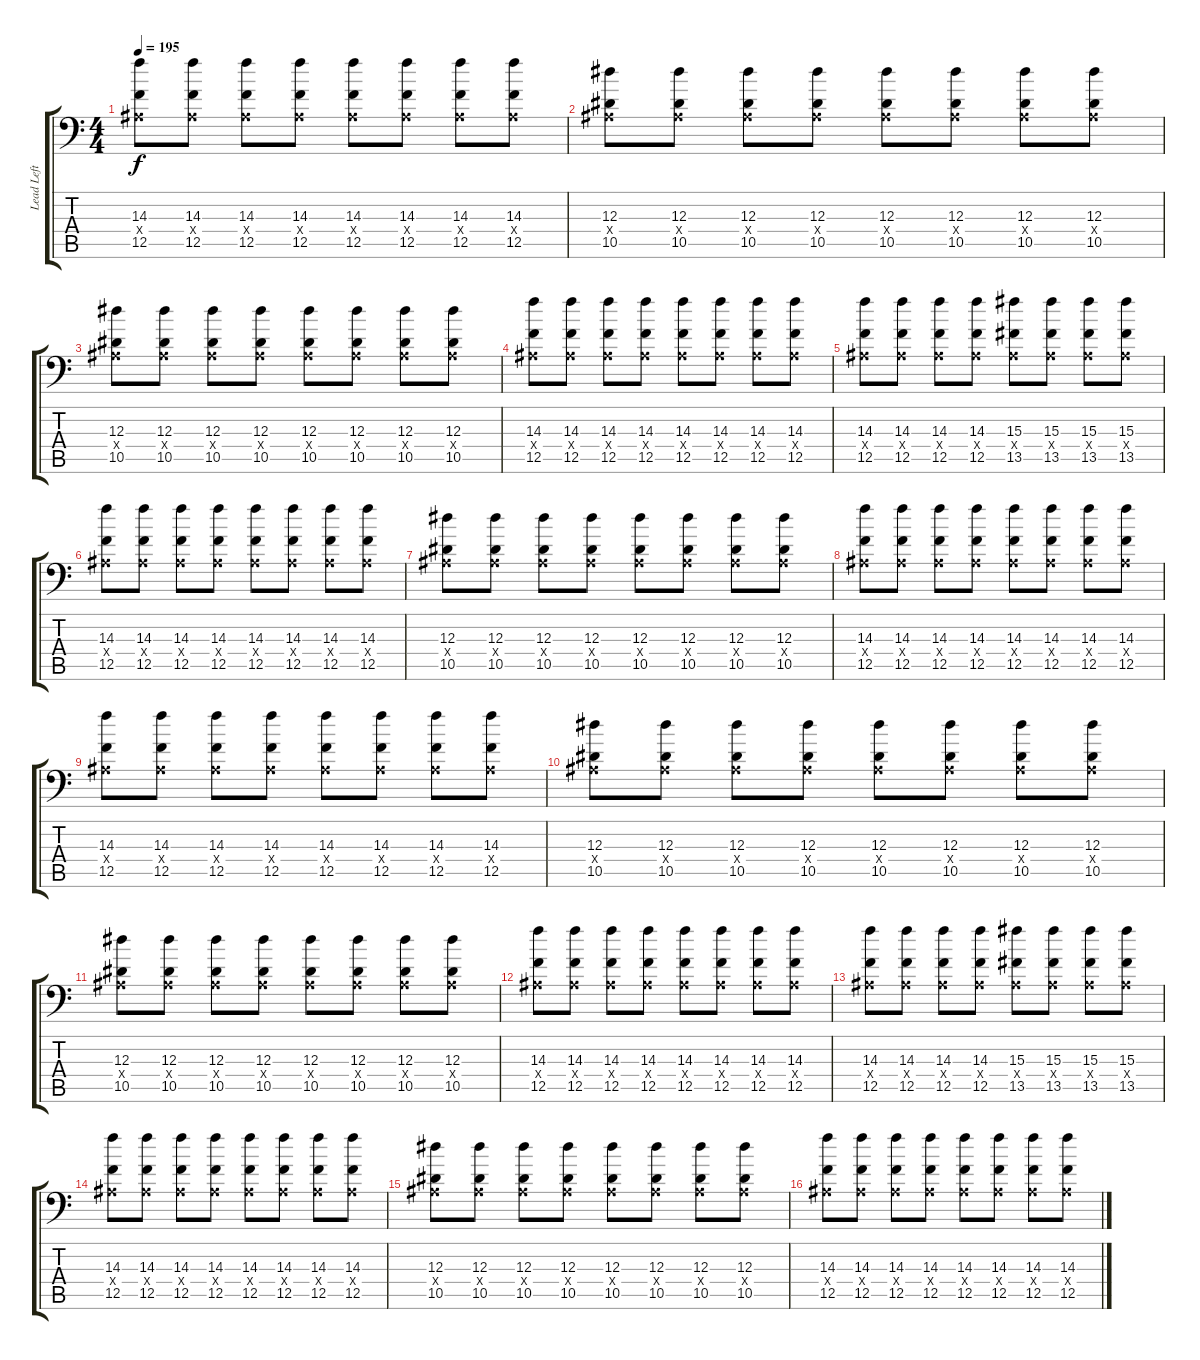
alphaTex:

\track ("Lead Left 1" "Lead Left ") {instrument distortionguitar}
\staff {score tabs}
\tuning (C4 G3 Eb3 Bb2 F2 Bb1) {hide}
\ts (4 4)
\tempo 195
\clef f4
\ks c
(14.3 0.4{x} 12.5).8{dy f} (14.3 0.4{x} 12.5).8 (14.3 0.4{x} 12.5).8 (14.3 0.4{x} 12.5).8 (14.3 0.4{x} 12.5).8 (14.3 0.4{x} 12.5).8 (14.3 0.4{x} 12.5).8 (14.3 0.4{x} 12.5).8 |
(12.3 0.4{x} 10.5).8 (12.3 0.4{x} 10.5).8 (12.3 0.4{x} 10.5).8 (12.3 0.4{x} 10.5).8 (12.3 0.4{x} 10.5).8 (12.3 0.4{x} 10.5).8 (12.3 0.4{x} 10.5).8 (12.3 0.4{x} 10.5).8 |
(12.3 0.4{x} 10.5).8 (12.3 0.4{x} 10.5).8 (12.3 0.4{x} 10.5).8 (12.3 0.4{x} 10.5).8 (12.3 0.4{x} 10.5).8 (12.3 0.4{x} 10.5).8 (12.3 0.4{x} 10.5).8 (12.3 0.4{x} 10.5).8 |
(14.3 0.4{x} 12.5).8 (14.3 0.4{x} 12.5).8 (14.3 0.4{x} 12.5).8 (14.3 0.4{x} 12.5).8 (14.3 0.4{x} 12.5).8 (14.3 0.4{x} 12.5).8 (14.3 0.4{x} 12.5).8 (14.3 0.4{x} 12.5).8 |
(14.3 0.4{x} 12.5).8 (14.3 0.4{x} 12.5).8 (14.3 0.4{x} 12.5).8 (14.3 0.4{x} 12.5).8 (15.3 0.4{x} 13.5).8 (15.3 0.4{x} 13.5).8 (15.3 0.4{x} 13.5).8 (15.3 0.4{x} 13.5).8 |
(14.3 0.4{x} 12.5).8 (14.3 0.4{x} 12.5).8 (14.3 0.4{x} 12.5).8 (14.3 0.4{x} 12.5).8 (14.3 0.4{x} 12.5).8 (14.3 0.4{x} 12.5).8 (14.3 0.4{x} 12.5).8 (14.3 0.4{x} 12.5).8 |
(12.3 0.4{x} 10.5).8 (12.3 0.4{x} 10.5).8 (12.3 0.4{x} 10.5).8 (12.3 0.4{x} 10.5).8 (12.3 0.4{x} 10.5).8 (12.3 0.4{x} 10.5).8 (12.3 0.4{x} 10.5).8 (12.3 0.4{x} 10.5).8 |
(14.3 0.4{x} 12.5).8 (14.3 0.4{x} 12.5).8 (14.3 0.4{x} 12.5).8 (14.3 0.4{x} 12.5).8 (14.3 0.4{x} 12.5).8 (14.3 0.4{x} 12.5).8 (14.3 0.4{x} 12.5).8 (14.3 0.4{x} 12.5).8 |
(14.3 0.4{x} 12.5).8 (14.3 0.4{x} 12.5).8 (14.3 0.4{x} 12.5).8 (14.3 0.4{x} 12.5).8 (14.3 0.4{x} 12.5).8 (14.3 0.4{x} 12.5).8 (14.3 0.4{x} 12.5).8 (14.3 0.4{x} 12.5).8 |
(12.3 0.4{x} 10.5).8 (12.3 0.4{x} 10.5).8 (12.3 0.4{x} 10.5).8 (12.3 0.4{x} 10.5).8 (12.3 0.4{x} 10.5).8 (12.3 0.4{x} 10.5).8 (12.3 0.4{x} 10.5).8 (12.3 0.4{x} 10.5).8 |
(12.3 0.4{x} 10.5).8 (12.3 0.4{x} 10.5).8 (12.3 0.4{x} 10.5).8 (12.3 0.4{x} 10.5).8 (12.3 0.4{x} 10.5).8 (12.3 0.4{x} 10.5).8 (12.3 0.4{x} 10.5).8 (12.3 0.4{x} 10.5).8 |
(14.3 0.4{x} 12.5).8 (14.3 0.4{x} 12.5).8 (14.3 0.4{x} 12.5).8 (14.3 0.4{x} 12.5).8 (14.3 0.4{x} 12.5).8 (14.3 0.4{x} 12.5).8 (14.3 0.4{x} 12.5).8 (14.3 0.4{x} 12.5).8 |
(14.3 0.4{x} 12.5).8 (14.3 0.4{x} 12.5).8 (14.3 0.4{x} 12.5).8 (14.3 0.4{x} 12.5).8 (15.3 0.4{x} 13.5).8 (15.3 0.4{x} 13.5).8 (15.3 0.4{x} 13.5).8 (15.3 0.4{x} 13.5).8 |
(14.3 0.4{x} 12.5).8 (14.3 0.4{x} 12.5).8 (14.3 0.4{x} 12.5).8 (14.3 0.4{x} 12.5).8 (14.3 0.4{x} 12.5).8 (14.3 0.4{x} 12.5).8 (14.3 0.4{x} 12.5).8 (14.3 0.4{x} 12.5).8 |
(12.3 0.4{x} 10.5).8 (12.3 0.4{x} 10.5).8 (12.3 0.4{x} 10.5).8 (12.3 0.4{x} 10.5).8 (12.3 0.4{x} 10.5).8 (12.3 0.4{x} 10.5).8 (12.3 0.4{x} 10.5).8 (12.3 0.4{x} 10.5).8 |
(14.3 0.4{x} 12.5).8 (14.3 0.4{x} 12.5).8 (14.3 0.4{x} 12.5).8 (14.3 0.4{x} 12.5).8 (14.3 0.4{x} 12.5).8 (14.3 0.4{x} 12.5).8 (14.3 0.4{x} 12.5).8 (14.3 0.4{x} 12.5).8
